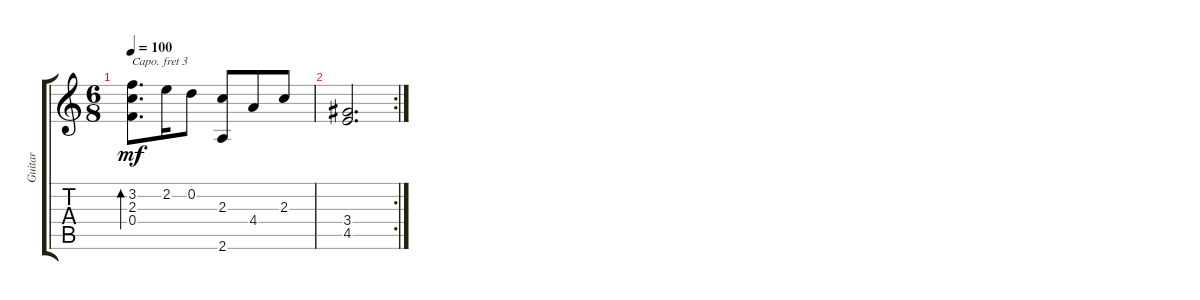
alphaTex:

\track ("Guitar" "Guitar") {instrument acousticguitarnylon}
\staff {score tabs}
\capo 3
\tuning (E4 B3 G3 D3 A2 E2) {hide}
\ts (6 8)
\tempo 100
\clef g2
\ks c
(3.2 2.3 0.4).8{d bd 60 dy mf} 2.2.16 0.2.8 (2.3 2.6).8 4.4.8 2.3.8 |
\rc 2
(3.4 4.5).2{d}
